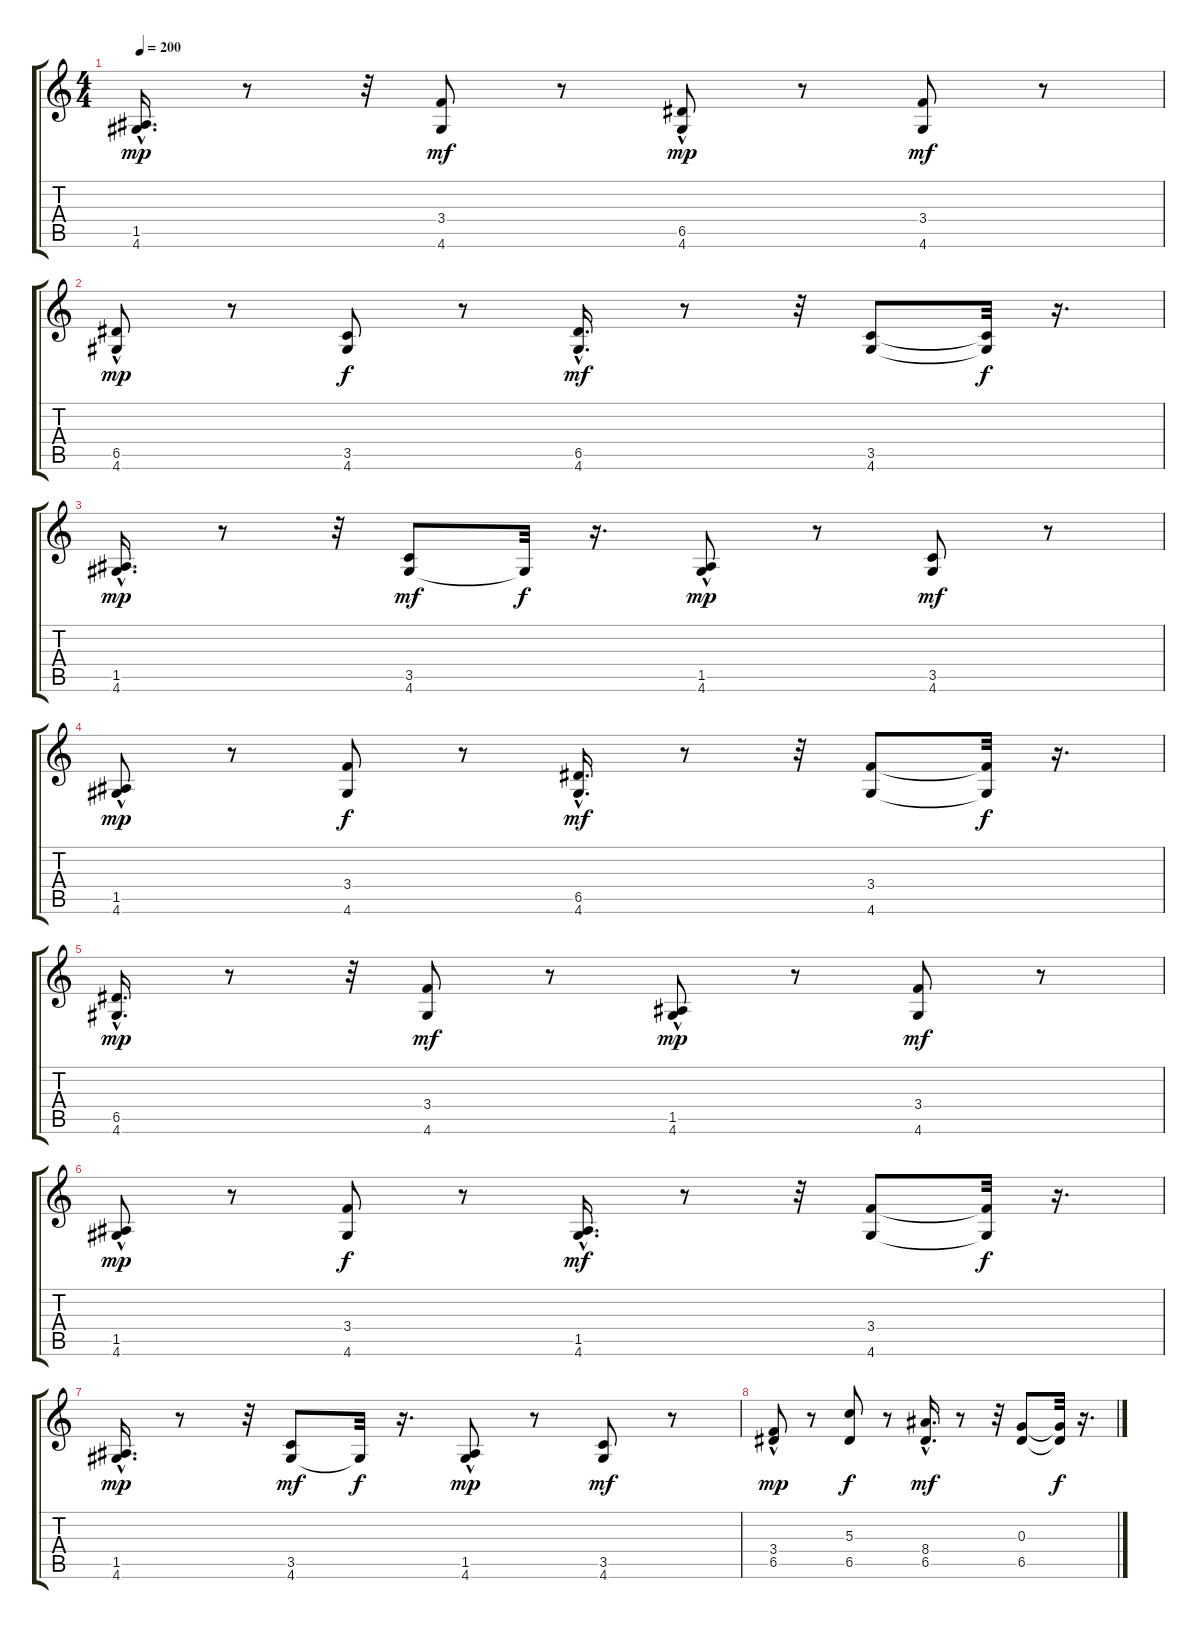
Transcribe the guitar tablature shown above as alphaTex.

\track "" {instrument electricguitarmuted}
\staff {score tabs}
\tuning (E4 B3 G3 D3 A2 E2) {hide}
\ts (4 4)
\tempo 200
\clef g2
\ks c
(1.5{hac} 4.6).16{d dy mp} r.8 r.32 (3.4 4.6).8{dy mf} r.8 (6.5{hac} 4.6).8{dy mp} r.8 (3.4 4.6).8{dy mf} r.8 |
(6.5 4.6{hac}).8{dy mp} r.8 (3.5 4.6).8{dy f} r.8 (6.5 4.6{hac}).16{d dy mf} r.8 r.32 (3.5 4.6).8 (3.5{t} 4.6{t}).32{dy f} r.16{d} |
(1.5{hac} 4.6).16{d dy mp} r.8 r.32 (3.5 4.6).8{dy mf} 4.6{t}.32{dy f} r.16{d} (1.5{hac} 4.6).8{dy mp} r.8 (3.5 4.6).8{dy mf} r.8 |
(1.5 4.6{hac}).8{dy mp} r.8 (3.4 4.6).8{dy f} r.8 (6.5 4.6{hac}).16{d dy mf} r.8 r.32 (3.4 4.6).8 (3.4{t} 4.6{t}).32{dy f} r.16{d} |
(6.5{hac} 4.6).16{d dy mp} r.8 r.32 (3.4 4.6).8{dy mf} r.8 (1.5{hac} 4.6).8{dy mp} r.8 (3.4 4.6).8{dy mf} r.8 |
(1.5 4.6{hac}).8{dy mp} r.8 (3.4 4.6).8{dy f} r.8 (1.5 4.6{hac}).16{d dy mf} r.8 r.32 (3.4 4.6).8 (3.4{t} 4.6{t}).32{dy f} r.16{d} |
(1.5{hac} 4.6).16{d dy mp} r.8 r.32 (3.5 4.6).8{dy mf} 4.6{t}.32{dy f} r.16{d} (1.5{hac} 4.6).8{dy mp} r.8 (3.5 4.6).8{dy mf} r.8 |
(3.4 6.5{hac}).8{dy mp} r.8 (5.3 6.5).8{dy f} r.8 (8.4 6.5{hac}).16{d dy mf} r.8 r.32 (0.3 6.5).8 (0.3{t} 6.5{t}).32{dy f} r.16{d}
